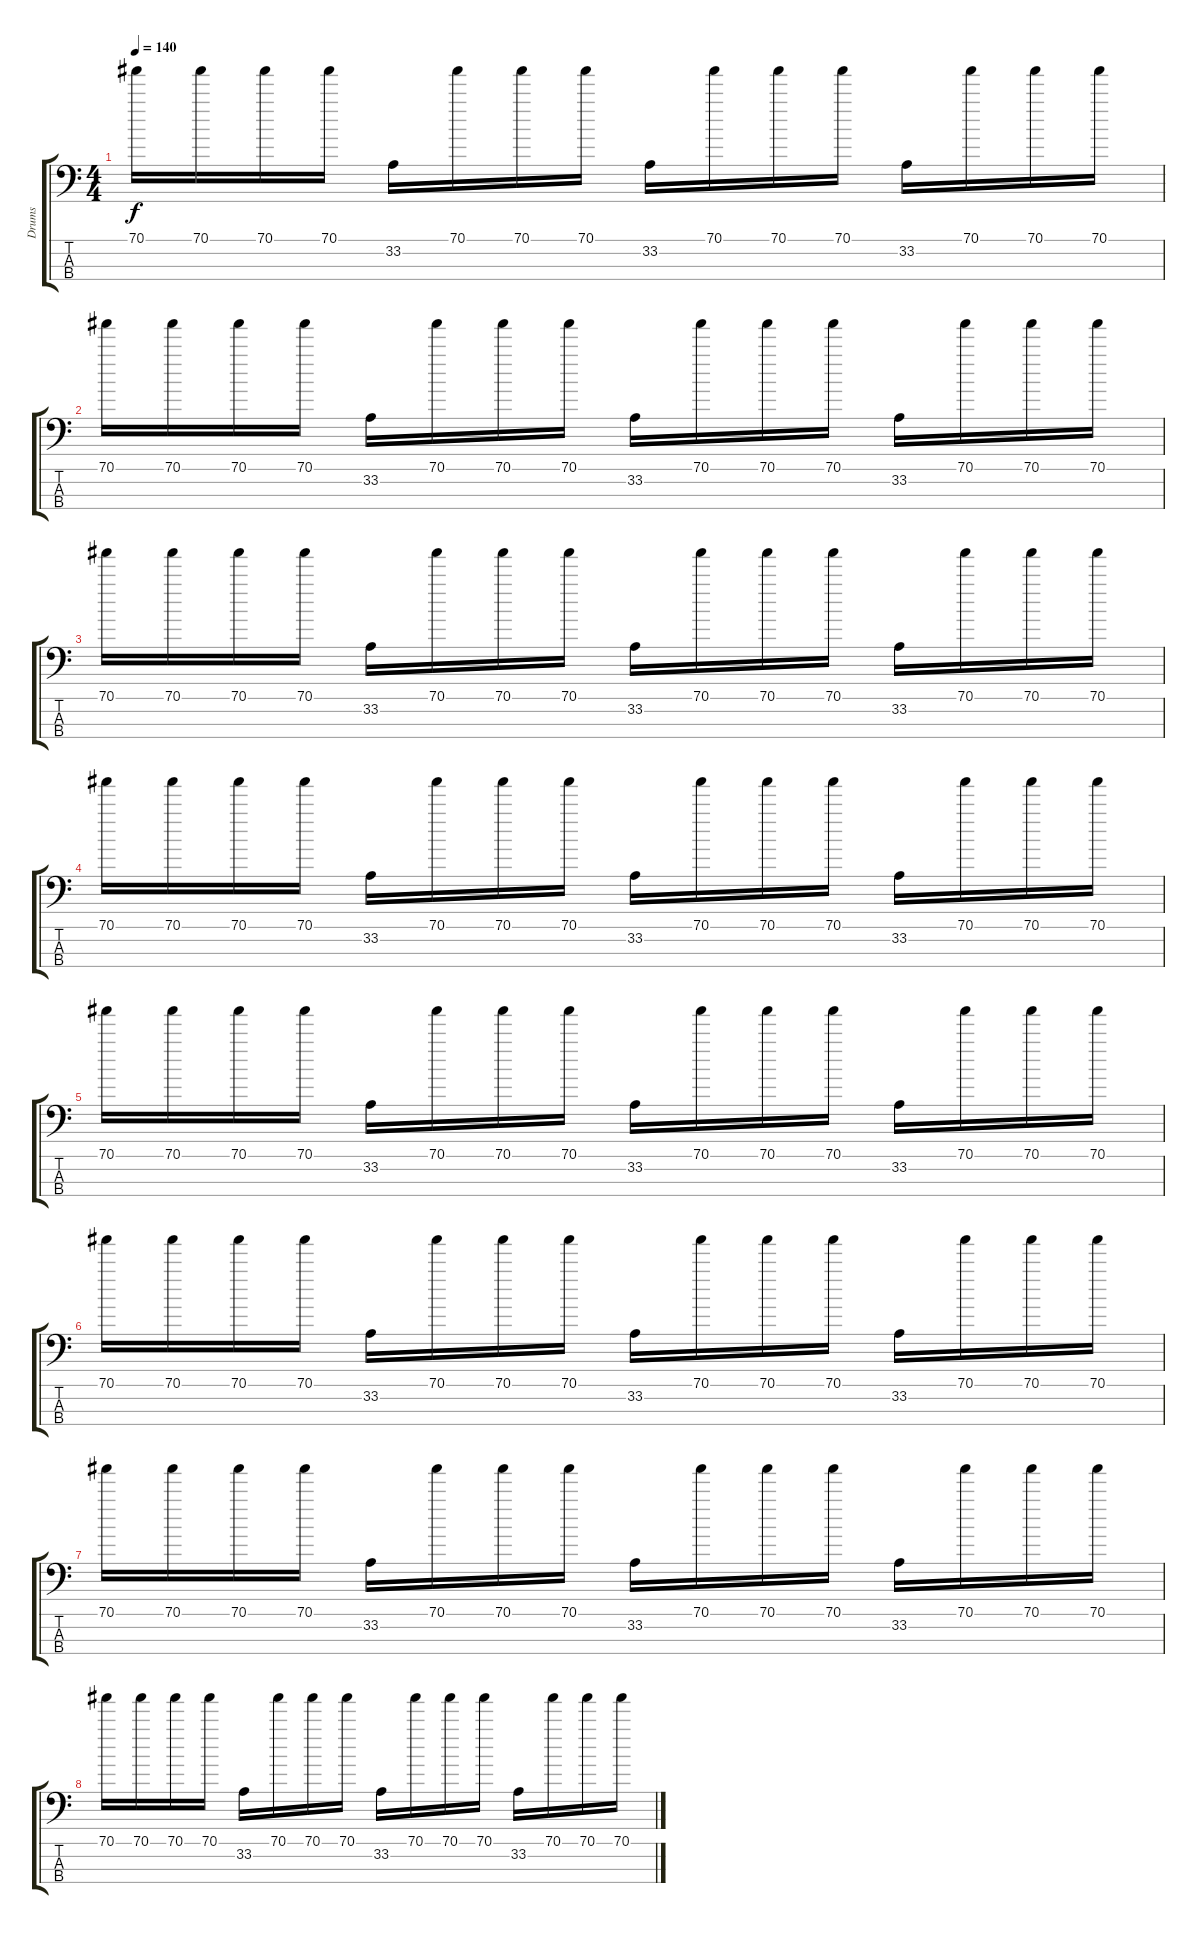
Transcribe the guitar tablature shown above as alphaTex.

\track ("Drums" "Drums") {instrument acousticgrandpiano}
\staff {score tabs}
\tuning (C-1 C-1 C-1 C-1) {hide}
\ts (4 4)
\tempo 140
\clef f4
\ks c
70.1.16{dy f} 70.1.16 70.1.16 70.1.16 33.2.16 70.1.16 70.1.16 70.1.16 33.2.16 70.1.16 70.1.16 70.1.16 33.2.16 70.1.16 70.1.16 70.1.16 |
70.1.16 70.1.16 70.1.16 70.1.16 33.2.16 70.1.16 70.1.16 70.1.16 33.2.16 70.1.16 70.1.16 70.1.16 33.2.16 70.1.16 70.1.16 70.1.16 |
70.1.16 70.1.16 70.1.16 70.1.16 33.2.16 70.1.16 70.1.16 70.1.16 33.2.16 70.1.16 70.1.16 70.1.16 33.2.16 70.1.16 70.1.16 70.1.16 |
70.1.16 70.1.16 70.1.16 70.1.16 33.2.16 70.1.16 70.1.16 70.1.16 33.2.16 70.1.16 70.1.16 70.1.16 33.2.16 70.1.16 70.1.16 70.1.16 |
70.1.16 70.1.16 70.1.16 70.1.16 33.2.16 70.1.16 70.1.16 70.1.16 33.2.16 70.1.16 70.1.16 70.1.16 33.2.16 70.1.16 70.1.16 70.1.16 |
70.1.16 70.1.16 70.1.16 70.1.16 33.2.16 70.1.16 70.1.16 70.1.16 33.2.16 70.1.16 70.1.16 70.1.16 33.2.16 70.1.16 70.1.16 70.1.16 |
70.1.16 70.1.16 70.1.16 70.1.16 33.2.16 70.1.16 70.1.16 70.1.16 33.2.16 70.1.16 70.1.16 70.1.16 33.2.16 70.1.16 70.1.16 70.1.16 |
70.1.16 70.1.16 70.1.16 70.1.16 33.2.16 70.1.16 70.1.16 70.1.16 33.2.16 70.1.16 70.1.16 70.1.16 33.2.16 70.1.16 70.1.16 70.1.16
